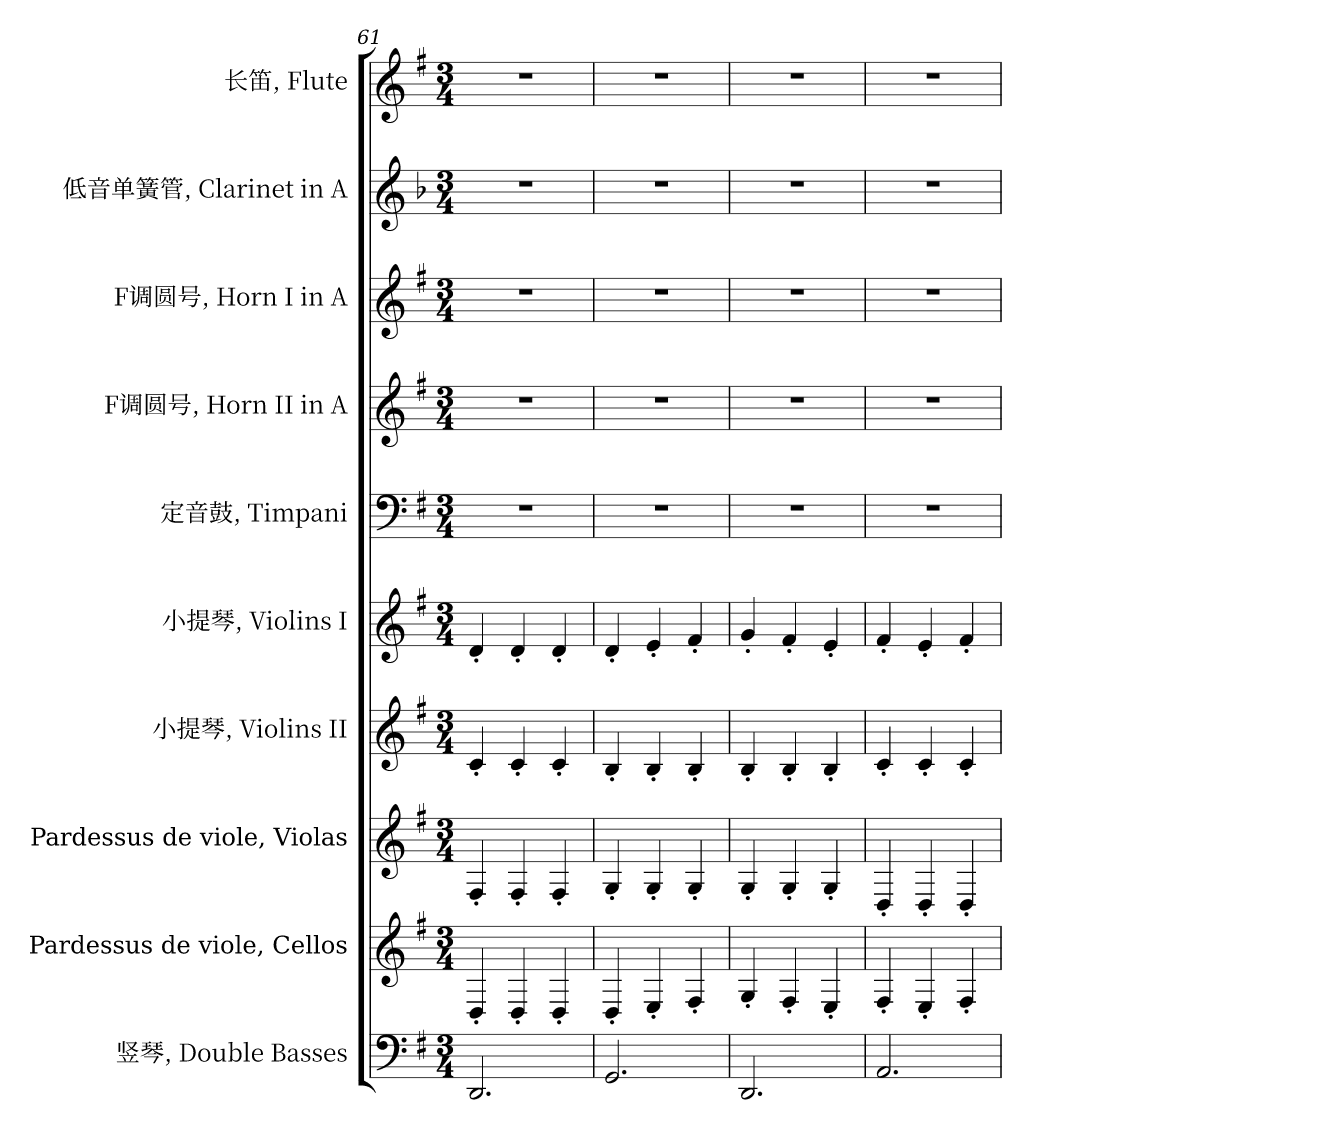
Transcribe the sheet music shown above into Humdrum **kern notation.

**kern	**kern	**kern	**kern	**kern	**kern	**kern	**kern	**kern	**kern
*part10	*part9	*part8	*part7	*part6	*part5	*part4	*part3	*part2	*part1
*staff10	*staff9	*staff8	*staff7	*staff6	*staff5	*staff4	*staff3	*staff2	*staff1
*I"竖琴, Double Basses	*I"Pardessus de viole, Cellos	*I"Pardessus de viole, Violas	*I"小提琴, Violins II	*I"小提琴, Violins I	*I"定音鼓, Timpani	*I"F调圆号, Horn II in A	*I"F调圆号, Horn I in A	*I"低音单簧管, Clarinet in A	*I"长笛, Flute
*	*I'Pds. v.	*I'Pds. v.	*I'Vln.	*I'Vln.	*I'Timp.	*I'F Hn.	*I'F Hn.	*	*I'Fl.
*clefF4	*clefG2	*clefG2	*clefG2	*clefG2	*clefF4	*clefG2	*clefG2	*clefG2	*clefG2
*	*	*	*	*	*	*ITrd4c7	*ITrd4c7	*ITrd8c14	*
*k[f#]	*k[f#]	*k[f#]	*k[f#]	*k[f#]	*k[f#]	*k[]	*k[]	*k[b-]	*k[f#]
*M3/4	*M3/4	*M3/4	*M3/4	*M3/4	*M3/4	*M3/4	*M3/4	*M3/4	*M3/4
*MM110	*MM110	*MM110	*MM110	*MM110	*MM110	*MM110	*MM110	*MM110	*MM110
=61	=61	=61	=61	=61	=61	=61	=61	=61	=61
2.DD/	4D'/	4F#'/	4c'/	4d'/	2.r	2.r	2.r	2.r	2.r
.	4D'/	4F#'/	4c'/	4d'/	.	.	.	.	.
.	4D'/	4F#'/	4c'/	4d'/	.	.	.	.	.
=62	=62	=62	=62	=62	=62	=62	=62	=62	=62
*	*	*	*	*	*	*	*	*	*MM105
2.GG/	4D'/	4G'/	4B'/	4d'/	2.r	2.r	2.r	2.r	2.r
.	4E'/	4G'/	4B'/	4e'/	.	.	.	.	.
.	4F#'/	4G'/	4B'/	4f#'/	.	.	.	.	.
=63	=63	=63	=63	=63	=63	=63	=63	=63	=63
*	*	*	*	*	*	*	*	*	*MM118
2.DD/	4G'/	4G'/	4B'/	4g'/	2.r	2.r	2.r	2.r	2.r
.	4F#'/	4G'/	4B'/	4f#'/	.	.	.	.	.
.	4E'/	4G'/	4B'/	4e'/	.	.	.	.	.
=64	=64	=64	=64	=64	=64	=64	=64	=64	=64
2.AA/	4F#'/	4D'/	4c'/	4f#'/	2.r	2.r	2.r	2.r	2.r
.	4E'/	4D'/	4c'/	4e'/	.	.	.	.	.
.	4F#'/	4D'/	4c'/	4f#'/	.	.	.	.	.
=	=	=	=	=	=	=	=	=	=
*-	*-	*-	*-	*-	*-	*-	*-	*-	*-
